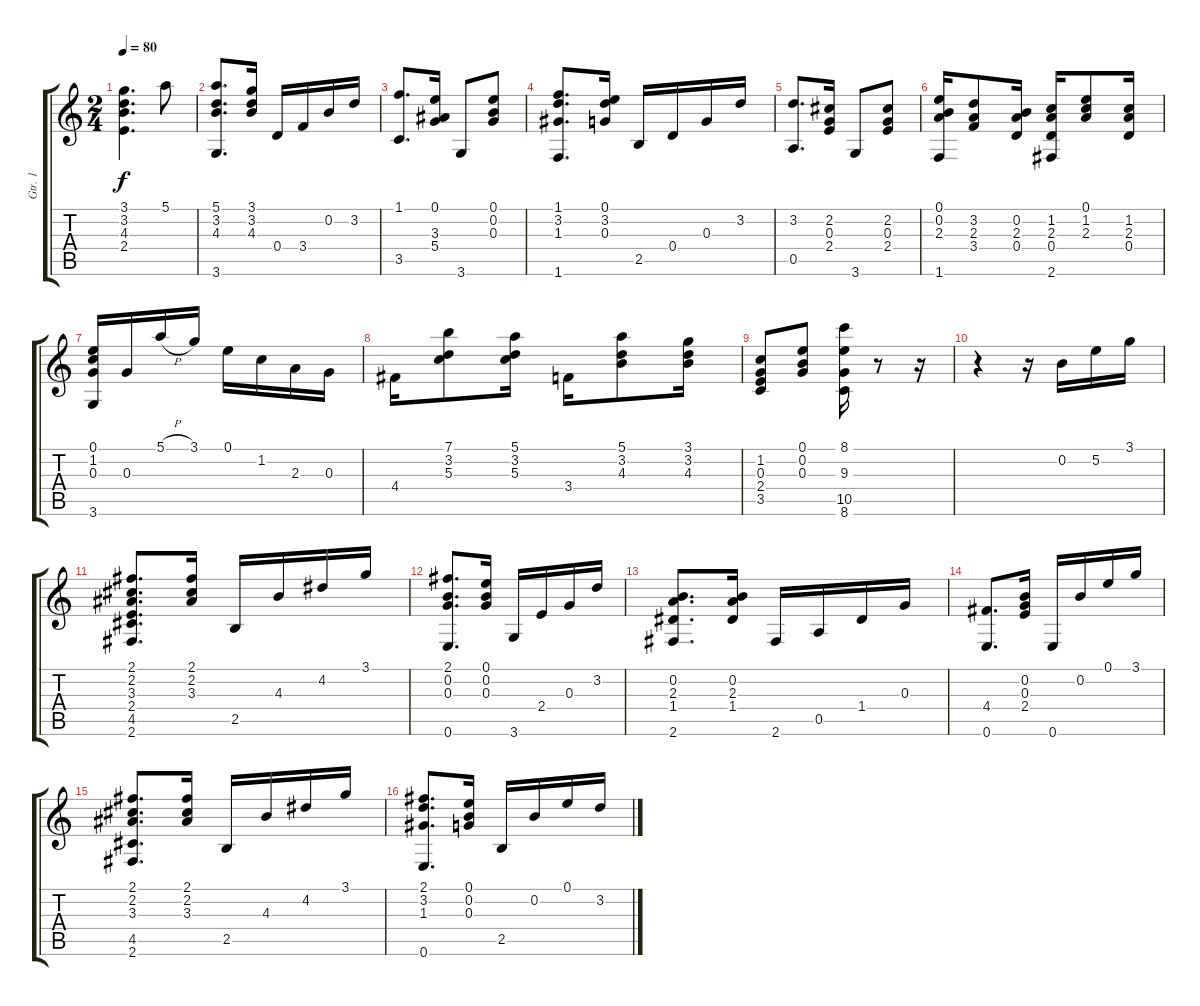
\track ("Gtr. 1" "Gtr. 1") {instrument acousticguitarnylon}
\staff {score tabs}
\tuning (E4 B3 G3 D3 A2 E2) {hide}
\ts (2 4)
\tempo 80
\clef g2
\ks c
(3.1 3.2 4.3 2.4).4{d dy f} 5.1.8 |
(5.1 3.2 4.3 3.6).8{d} (3.1 3.2 4.3).16 0.4.16 3.4.16 0.2.16 3.2.16 |
(1.1 3.5).8{d} (0.1 3.3 5.4).16 3.6.8 (0.1 0.2 0.3).8 |
(1.1 3.2 1.3 1.6).8{d} (0.1 3.2 0.3).16 2.5.16 0.4.16 0.3.16 3.2.16 |
(3.2 0.5).8{d} (2.2 0.3 2.4).16 3.6.8 (2.2 0.3 2.4).8 |
(0.1 0.2 2.3 1.6).16 (3.2 2.3 3.4).8 (0.2 2.3 0.4).16 (1.2 2.3 0.4 2.6).16 (0.1 1.2 2.3).8 (1.2 2.3 0.4).16 |
(0.1 1.2 0.3 3.6).16 0.3.16 5.1{h}.16 3.1.16 0.1.16 1.2.16 2.3.16 0.3.16 |
4.4.16 (7.1 3.2 5.3).8 (5.1 3.2 5.3).16 3.4.16 (5.1 3.2 4.3).8 (3.1 3.2 4.3).16 |
(1.2 0.3 2.4 3.5).8 (0.1 0.2 0.3).8 (8.1 9.3 10.5 8.6).16 r.8 r.16 |
r.4 r.16 0.2.16 5.2.16 3.1.16 |
(2.1 2.2 3.3 2.4 4.5 2.6).8{d} (2.1 2.2 3.3).16 2.5.16 4.3.16 4.2.16 3.1.16 |
(2.1 0.2 0.3 0.6).8{d} (0.1 0.2 0.3).16 3.6.16 2.4.16 0.3.16 3.2.16 |
(0.2 2.3 1.4 2.6).8{d} (0.2 2.3 1.4).16 2.6.16 0.5.16 1.4.16 0.3.16 |
(4.4 0.6).8{d} (0.2 0.3 2.4).16 0.6.16 0.2.16 0.1.16 3.1.16 |
(2.1 2.2 3.3 4.5 2.6).8{d} (2.1 2.2 3.3).16 2.5.16 4.3.16 4.2.16 3.1.16 |
(2.1 3.2 1.3 0.6).8{d} (0.1 0.2 0.3).16 2.5.16 0.2.16 0.1.16 3.2.16
